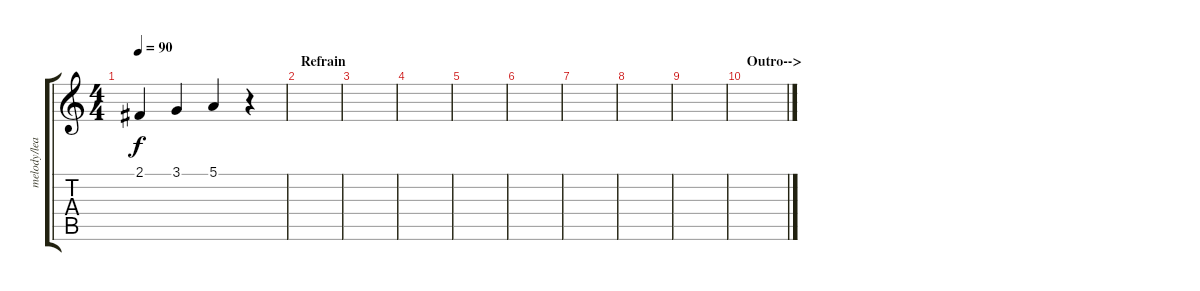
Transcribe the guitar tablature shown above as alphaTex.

\track ("melody/lead(high)" "melody/lea") {instrument recorder}
\staff {score tabs}
\tuning (E4 B3 G3 D3 A2 E2) {hide}
\ts (4 4)
\tempo 90
\clef g2
\ks c
2.1.4{dy f} 3.1.4 5.1.4 r.4 |
\section ("" "Refrain")
|
|
|
|
|
|
|
|
\section ("" "Outro-->")
